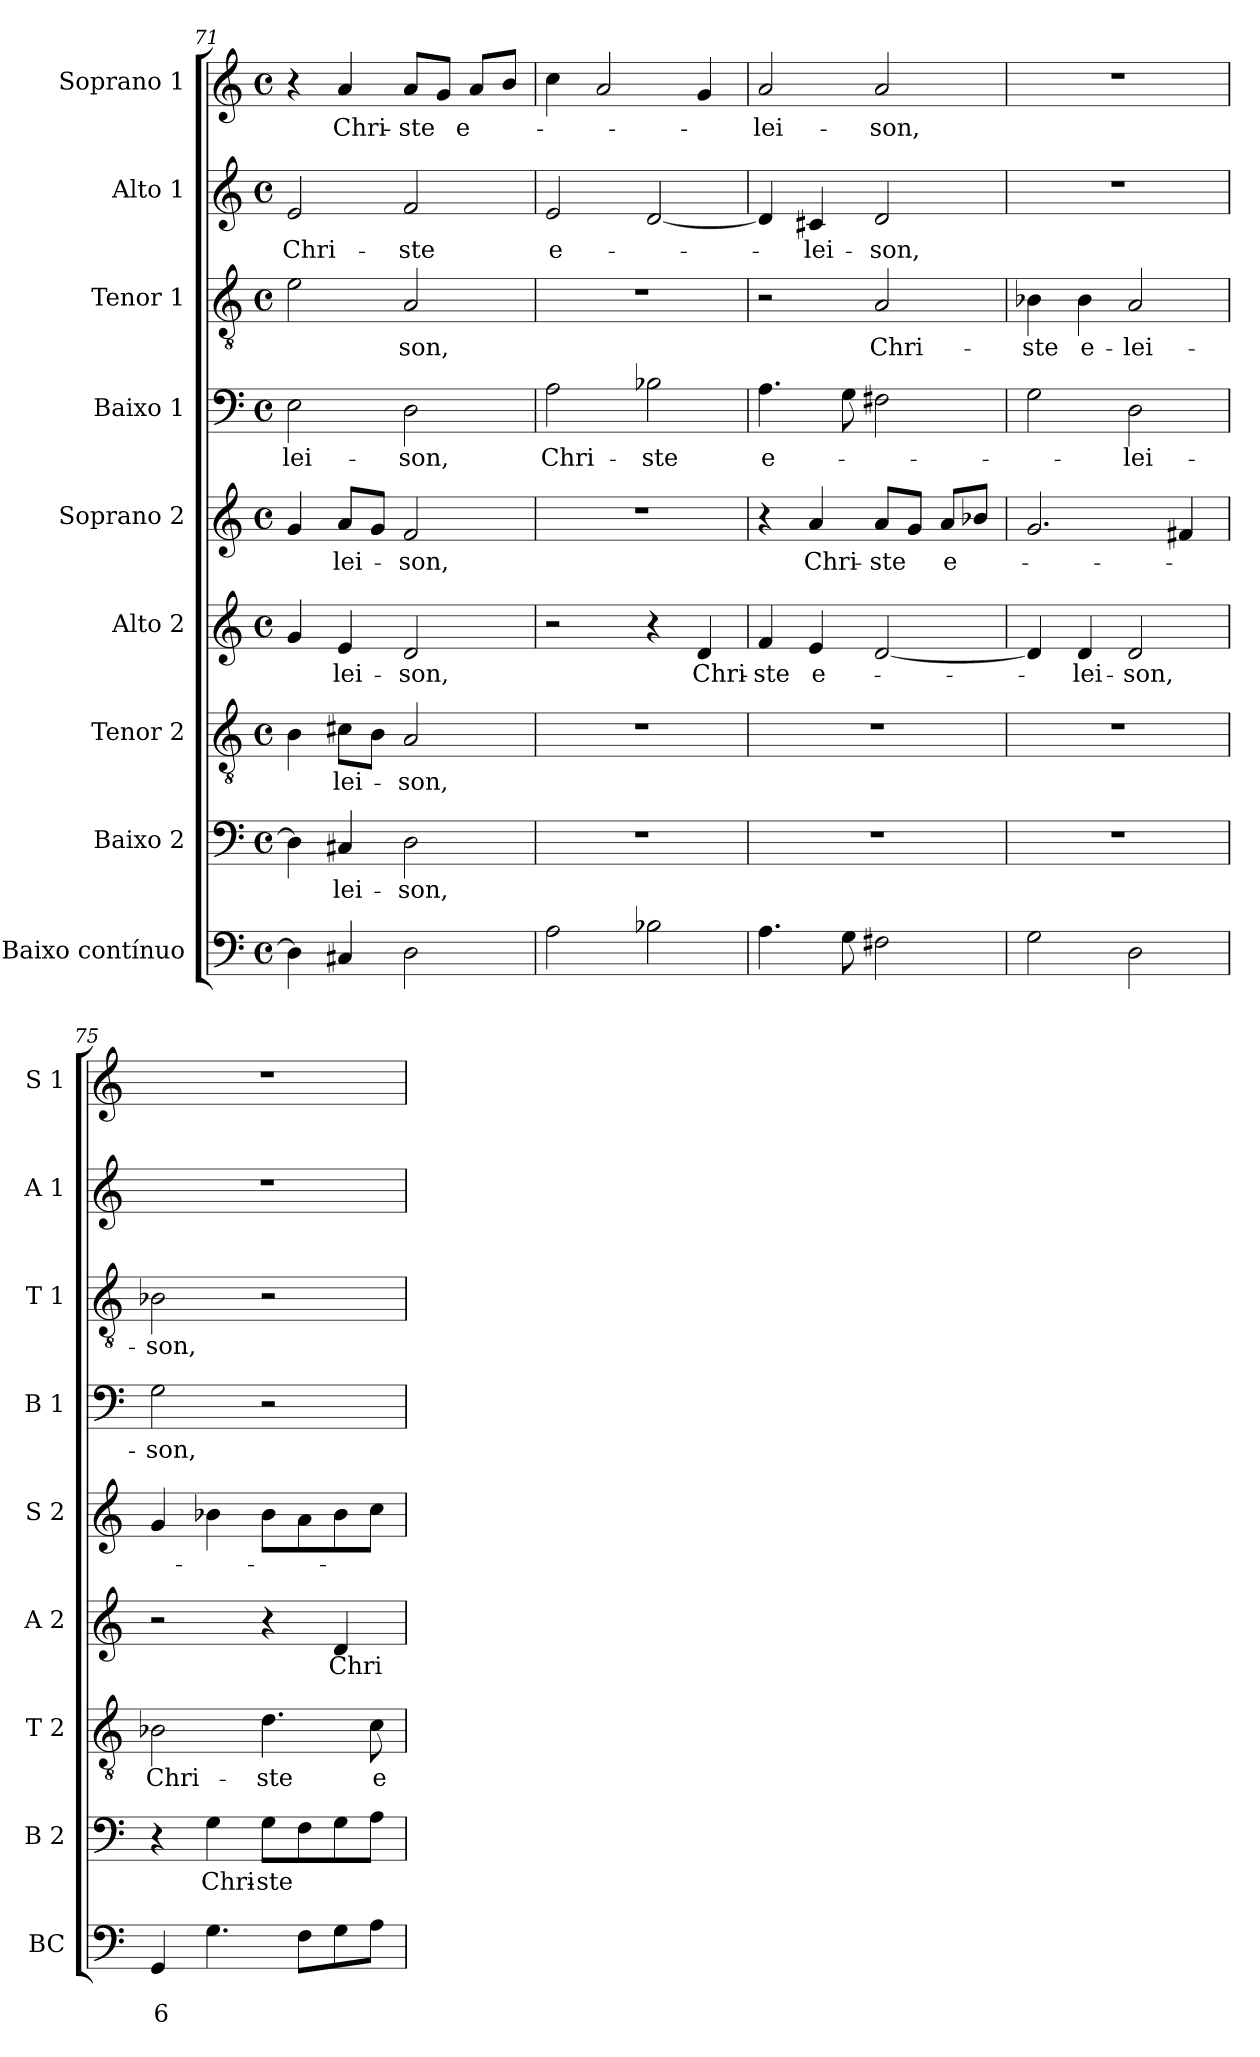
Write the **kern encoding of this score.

**kern	**text	**text	**kern	**text	**kern	**text	**kern	**text	**kern	**text	**kern	**text	**kern	**text	**kern	**text	**kern	**text
*part9	*part9	*part9	*part8	*part8	*part7	*part7	*part6	*part6	*part5	*part5	*part4	*part4	*part3	*part3	*part2	*part2	*part1	*part1
*staff9	*staff9	*staff9	*staff8	*staff8	*staff7	*staff7	*staff6	*staff6	*staff5	*staff5	*staff4	*staff4	*staff3	*staff3	*staff2	*staff2	*staff1	*staff1
*I"Baixo contínuo	*	*	*I"Baixo 2	*	*I"Tenor 2	*	*I"Alto 2	*	*I"Soprano 2	*	*I"Baixo 1	*	*I"Tenor 1	*	*I"Alto 1	*	*I"Soprano 1	*
*I'BC	*	*	*I'B 2	*	*I'T 2	*	*I'A 2	*	*I'S 2	*	*I'B 1	*	*I'T 1	*	*I'A 1	*	*I'S 1	*
*clefF4	*	*	*clefF4	*	*clefGv2	*	*clefG2	*	*clefG2	*	*clefF4	*	*clefGv2	*	*clefG2	*	*clefG2	*
*k[]	*	*	*k[]	*	*k[]	*	*k[]	*	*k[]	*	*k[]	*	*k[]	*	*k[]	*	*k[]	*
*C:	*	*	*C:	*	*C:	*	*C:	*	*C:	*	*C:	*	*C:	*	*C:	*	*C:	*
*M4/4	*	*	*M4/4	*	*M4/4	*	*M4/4	*	*M4/4	*	*M4/4	*	*M4/4	*	*M4/4	*	*M4/4	*
*met(c)	*	*	*met(c)	*	*met(c)	*	*met(c)	*	*met(c)	*	*met(c)	*	*met(c)	*	*met(c)	*	*met(c)	*
=71	=71	=71	=71	=71	=71	=71	=71	=71	=71	=71	=71	=71	=71	=71	=71	=71	=71	=71
!	!	!	!	!	!	!	!	!	!	!	!	!LO:LY:b	!	!	!	!LO:LY:b	!	!
4D\]	.	.	4D\]	.	4B\	.	4g/	.	4g/	.	2E\	-lei-	2e\	.	2e/	Chri-	4r	.
!	!	!	!	!LO:LY:b	!	!LO:LY:b	!	!LO:LY:b	!	!LO:LY:b	!	!	!	!	!	!	!	!LO:LY:b
4C#X/	.	.	4C#X/	-lei-	8c#X\L	-lei-	4e/	-lei-	8a/L	-lei-	.	.	.	.	.	.	4a/	Chri-
.	.	.	.	.	8B\J	.	.	.	8g/J	.	.	.	.	.	.	.	.	.
!	!	!	!	!LO:LY:b	!	!LO:LY:b	!	!LO:LY:b	!	!LO:LY:b	!	!LO:LY:b	!	!LO:LY:b	!	!LO:LY:b	!	!LO:LY:b
2D\	.	.	2D\	-son,	2A/	-son,	2d/	-son,	2f/	-son,	2D\	-son,	2A/	-son,	2f/	-ste	8a/L	-ste
.	.	.	.	.	.	.	.	.	.	.	.	.	.	.	.	.	8g/J	.
!	!	!	!	!	!	!	!	!	!	!	!	!	!	!	!	!	!	!LO:LY:b
.	.	.	.	.	.	.	.	.	.	.	.	.	.	.	.	.	8a/L	e-
.	.	.	.	.	.	.	.	.	.	.	.	.	.	.	.	.	8b/J	.
=72	=72	=72	=72	=72	=72	=72	=72	=72	=72	=72	=72	=72	=72	=72	=72	=72	=72	=72
*^	*	*	*	*	*	*	*	*	*	*	*	*	*	*	*	*	*	*
!	!	!	!	!	!	!	!	!	!	!	!	!	!LO:LY:b	!	!	!	!LO:LY:b	!	!
2A\	4ryy	.	.	1r	.	1r	.	2r	.	1r	.	2A\	Chri-	1r	.	2e/	e-	4cc\	.
.	4ryy	.	.	.	.	.	.	.	.	.	.	.	.	.	.	.	.	2a/	.
!	!	!	!	!	!	!	!	!	!	!	!	!	!LO:LY:b	!	!	!	!	!	!
2B-X\	4ryy	.	.	.	.	.	.	4r	.	.	.	2B-X\	-ste	.	.	[2d/	.	.	.
!	!	!	!	!	!	!	!	!	!LO:LY:b	!	!	!	!	!	!	!	!	!	!
.	4ryy	.	.	.	.	.	.	4d/	Chri-	.	.	.	.	.	.	.	.	4g/	.
=73	=73	=73	=73	=73	=73	=73	=73	=73	=73	=73	=73	=73	=73	=73	=73	=73	=73	=73	=73
!	!	!	!	!	!	!	!	!	!LO:LY:b	!	!	!	!LO:LY:b	!	!	!	!	!	!LO:LY:b
4.A\	4ryy	.	.	1r	.	1r	.	4f/	-ste	4r	.	4.A\	e-	2r	.	4d/]	.	2a/	-lei-
!	!	!	!	!	!	!	!	!	!LO:LY:b	!	!LO:LY:b	!	!	!	!	!	!LO:LY:b	!	!
.	4ryy	.	.	.	.	.	.	4e/	e-	4a/	Chri-	.	.	.	.	4c#X/	-lei-	.	.
8G\	.	.	.	.	.	.	.	.	.	.	.	8G\	.	.	.	.	.	.	.
!	!	!	!	!	!	!	!	!	!	!	!LO:LY:b	!	!	!	!LO:LY:b	!	!LO:LY:b	!	!LO:LY:b
2F#X\	4ryy	.	.	.	.	.	.	[2d/	.	8a/L	-ste	2F#X\	.	2A/	Chri-	2d/	-son,	2a/	-son,
.	.	.	.	.	.	.	.	.	.	8g/J	.	.	.	.	.	.	.	.	.
!	!	!	!	!	!	!	!	!	!	!	!LO:LY:b	!	!	!	!	!	!	!	!
.	4ryy	.	.	.	.	.	.	.	.	8a/L	e-	.	.	.	.	.	.	.	.
.	.	.	.	.	.	.	.	.	.	8b-X/J	.	.	.	.	.	.	.	.	.
=74	=74	=74	=74	=74	=74	=74	=74	=74	=74	=74	=74	=74	=74	=74	=74	=74	=74	=74	=74
!	!	!	!	!	!	!	!	!	!	!	!	!	!	!	!LO:LY:b	!	!	!	!
2G\	2ryy	.	.	1r	.	1r	.	4d/]	.	2.g/	.	2G\	.	4B-X\	-ste	1r	.	1r	.
!	!	!	!	!	!	!	!	!	!LO:LY:b	!	!	!	!	!	!LO:LY:b	!	!	!	!
.	.	.	.	.	.	.	.	4d/	-lei-	.	.	.	.	4B-\	e-	.	.	.	.
!	!	!	!	!	!	!	!	!	!LO:LY:b	!	!	!	!LO:LY:b	!	!LO:LY:b	!	!	!	!
2D\	4ryy	.	.	.	.	.	.	2d/	-son,	.	.	2D\	-lei-	2A/	-lei-	.	.	.	.
.	4ryy	.	.	.	.	.	.	.	.	4f#X/	.	.	.	.	.	.	.	.	.
!!LO:PB:g=z
=75	=75	=75	=75	=75	=75	=75	=75	=75	=75	=75	=75	=75	=75	=75	=75	=75	=75	=75	=75
!	!	!	!LO:LY:b	!	!	!	!LO:LY:b	!	!	!	!	!	!LO:LY:b	!	!LO:LY:b	!	!	!	!
*v	*v	*	*	*	*	*	*	*	*	*	*	*	*	*	*	*	*	*	*
4GG/	.	6	4r	.	2B-X\	Chri-	2r	.	4g/	.	2G\	-son,	2B-X\	-son,	1r	.	1r	.
!	!	!	!	!LO:LY:b	!	!	!	!	!	!	!	!	!	!	!	!	!	!
4.G\	.	.	4G\	Chri-	.	.	.	.	4b-X\	.	.	.	.	.	.	.	.	.
!	!	!	!	!LO:LY:b	!	!LO:LY:b	!	!	!	!	!	!	!	!	!	!	!	!
.	.	.	8G\L	-ste	4.d\	-ste	4r	.	8b-\L	.	2r	.	2r	.	.	.	.	.
8F\L	.	.	8F\	.	.	.	.	.	8a\	.	.	.	.	.	.	.	.	.
!	!	!	!	!	!	!	!	!LO:LY:b	!	!	!	!	!	!	!	!	!	!
8G\	.	.	8G\	.	.	.	4d/	Chri-	8b-\	.	.	.	.	.	.	.	.	.
!	!	!	!	!	!	!LO:LY:b	!	!	!	!	!	!	!	!	!	!	!	!
8A\J	.	.	8A\J	.	8c\	e-	.	.	8cc\J	.	.	.	.	.	.	.	.	.
=	=	=	=	=	=	=	=	=	=	=	=	=	=	=	=	=	=	=
*-	*-	*-	*-	*-	*-	*-	*-	*-	*-	*-	*-	*-	*-	*-	*-	*-	*-	*-
